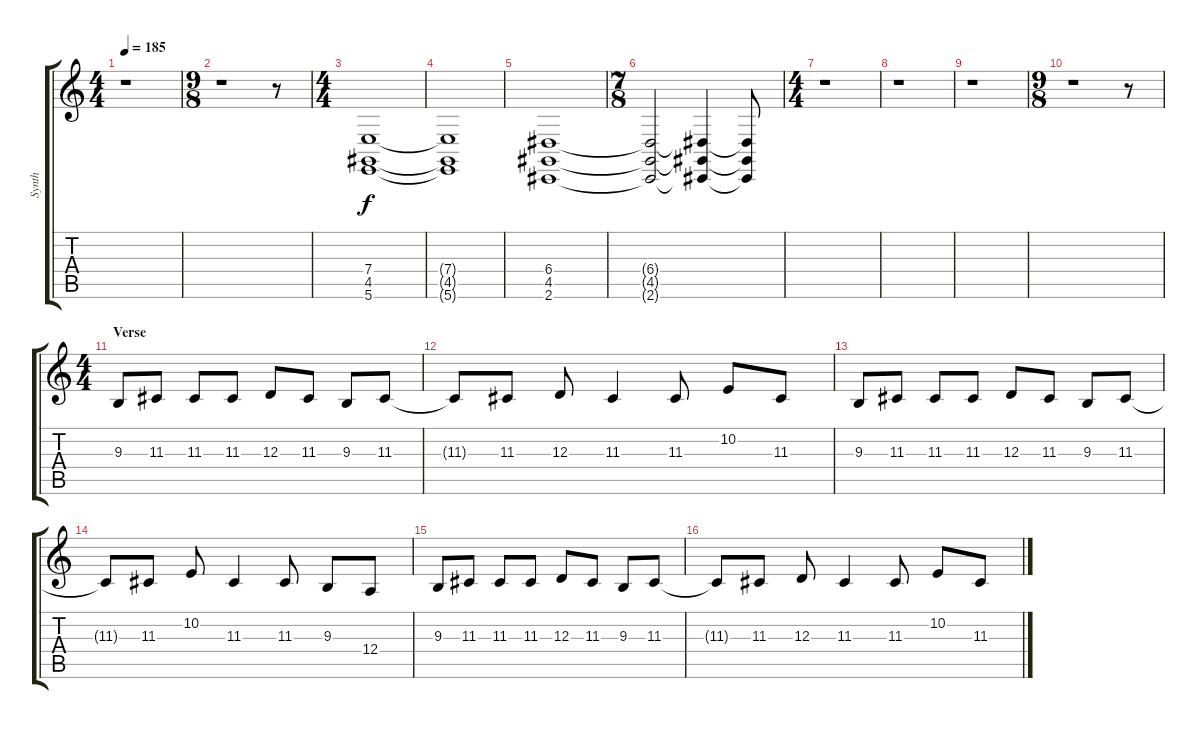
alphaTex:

\track ("Synth" "Synth") {instrument lead2sawtooth}
\staff {score tabs}
\tuning (B3 Gb3 D3 A2 E2 B1) {hide}
\ts (4 4)
\tempo 185
\clef g2
\ks c
r.1{dy f} |
\ts (9 8)
r.1 r.8 |
\ts (4 4)
(7.4 4.5 5.6).1 |
(7.4{t} 4.5{t} 5.6{t}).1 |
(6.4 4.5 2.6).1 |
\ts (7 8)
(6.4{t} 4.5{t} 2.6{t}).2 (6.4{t} 4.5{t} 2.6{t}).4 (6.4{t} 4.5{t} 2.6{t}).8 |
\ts (4 4)
r.1 |
r.1 |
r.1 |
\ts (9 8)
r.1 r.8 |
\ts (4 4)
\section ("" "Verse")
9.3.8{volume 7} 11.3.8 11.3.8 11.3.8 12.3.8 11.3.8 9.3.8 11.3.8 |
11.3{t}.8 11.3.8 12.3.8 11.3.4 11.3.8 10.2.8 11.3.8 |
9.3.8 11.3.8 11.3.8 11.3.8 12.3.8 11.3.8 9.3.8 11.3.8 |
11.3{t}.8 11.3.8 10.2.8 11.3.4 11.3.8 9.3.8 12.4.8 |
9.3.8 11.3.8 11.3.8 11.3.8 12.3.8 11.3.8 9.3.8 11.3.8 |
11.3{t}.8 11.3.8 12.3.8 11.3.4 11.3.8 10.2.8 11.3.8
